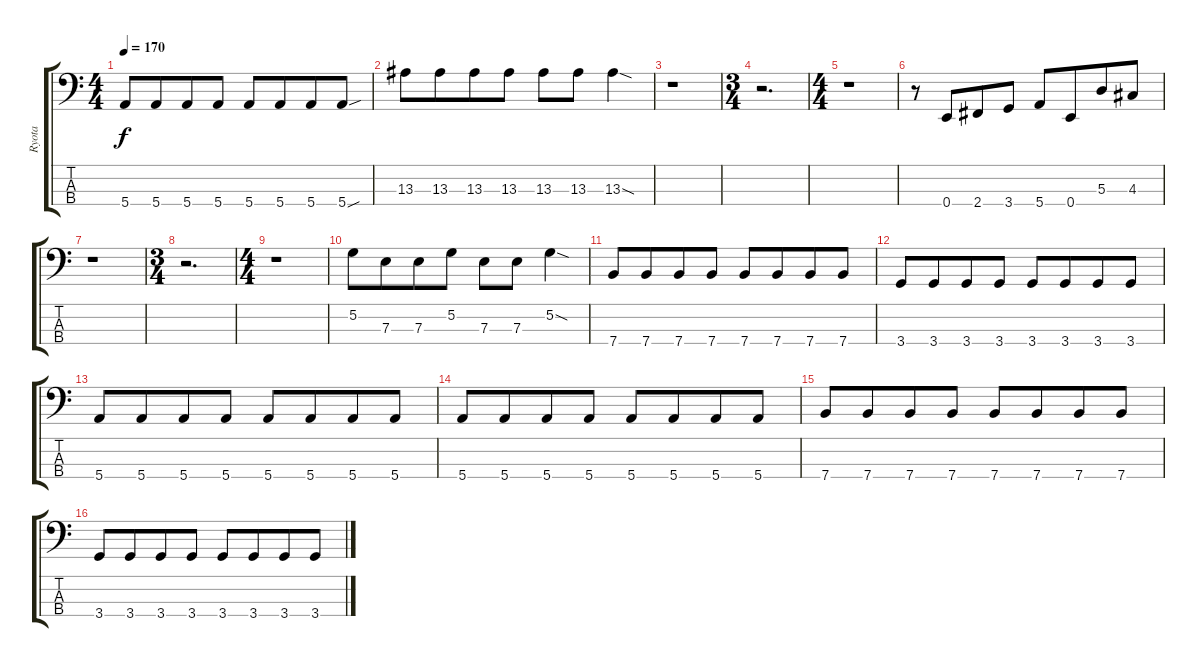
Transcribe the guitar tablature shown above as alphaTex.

\track ("Ryota" "Ryota") {instrument electricbassfinger}
\staff {score tabs}
\tuning (G2 D2 A1 E1) {hide}
\ts (4 4)
\tempo 170
\clef f4
\ks c
5.4.8{dy f} 5.4.8{beam merge} 5.4.8 5.4.8 5.4.8 5.4.8{beam merge} 5.4.8 5.4{sou}.8 |
13.3.8 13.3.8{beam merge} 13.3.8 13.3.8 13.3.8 13.3.8 13.3{sod}.4 |
r.1 |
\ts (3 4)
r.2{d} |
\ts (4 4)
r.1 |
r.8 0.4.8{beam merge} 2.4.8 3.4.8 5.4.8 0.4.8{beam merge} 5.3.8 4.3.8 |
r.1 |
\ts (3 4)
r.2{d} |
\ts (4 4)
r.1 |
5.2.8 7.3.8{beam merge} 7.3.8 5.2.8 7.3.8 7.3.8 5.2{sod}.4 |
7.4.8 7.4.8{beam merge} 7.4.8 7.4.8 7.4.8 7.4.8{beam merge} 7.4.8 7.4.8 |
3.4.8 3.4.8{beam merge} 3.4.8 3.4.8 3.4.8 3.4.8{beam merge} 3.4.8 3.4.8 |
5.4.8 5.4.8{beam merge} 5.4.8 5.4.8 5.4.8 5.4.8{beam merge} 5.4.8 5.4.8 |
5.4.8 5.4.8{beam merge} 5.4.8 5.4.8 5.4.8 5.4.8{beam merge} 5.4.8 5.4.8 |
7.4.8 7.4.8{beam merge} 7.4.8 7.4.8 7.4.8 7.4.8{beam merge} 7.4.8 7.4.8 |
3.4.8 3.4.8{beam merge} 3.4.8 3.4.8 3.4.8 3.4.8{beam merge} 3.4.8 3.4.8
